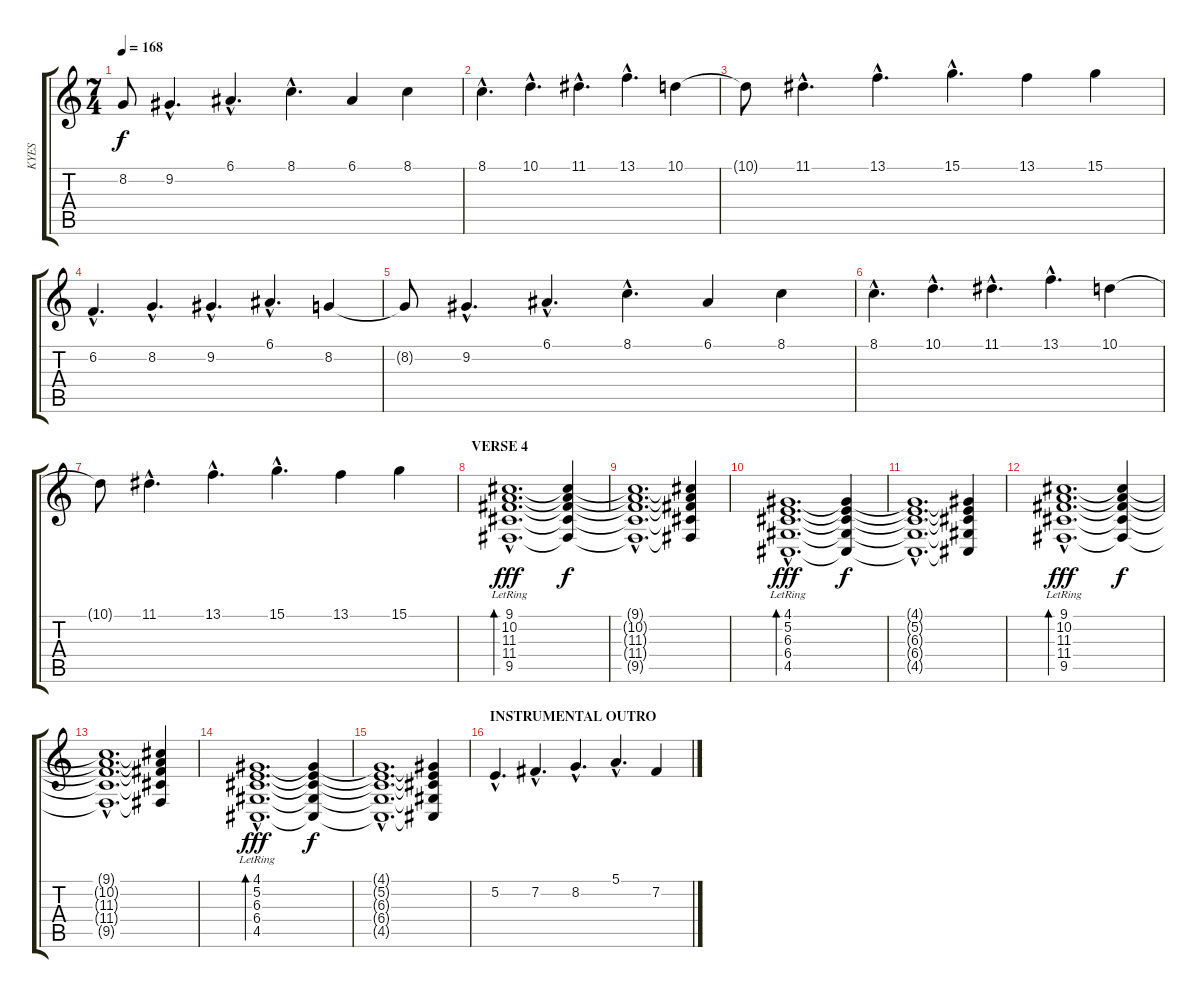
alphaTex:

\track ("KYES" "KYES") {instrument fx1rain}
\staff {score tabs}
\tuning (E4 B3 G3 D3 A2 E2) {hide}
\ts (7 4)
\tempo 168
\clef g2
\ks c
8.2{t}.8{dy f} 9.2{hac}.4{d} 6.1{hac}.4{d} 8.1{hac}.4{d} 6.1.4 8.1.4 |
8.1{hac}.4{d} 10.1{hac}.4{d} 11.1{hac}.4{d} 13.1{hac}.4{d} 10.1.4 |
10.1{t}.8 11.1{hac}.4{d} 13.1{hac}.4{d} 15.1{hac}.4{d} 13.1.4 15.1.4 |
6.2{hac}.4{d} 8.2{hac}.4{d} 9.2{hac}.4{d} 6.1{hac}.4{d} 8.2.4 |
8.2{t}.8 9.2{hac}.4{d} 6.1{hac}.4{d} 8.1{hac}.4{d} 6.1.4 8.1.4 |
8.1{hac}.4{d} 10.1{hac}.4{d} 11.1{hac}.4{d} 13.1{hac}.4{d} 10.1.4 |
10.1{t}.8 11.1{hac}.4{d} 13.1{hac}.4{d} 15.1{hac}.4{d} 13.1.4 15.1.4 |
\section ("" "VERSE 4")
(9.1{hac lr} 10.2{hac lr} 11.3{hac lr} 11.4{hac lr} 9.5{hac lr}).1{d bd 240 dy fff volume 8 balance 5 instrument electricguitarjazz} (9.1{t} 10.2{t} 11.3{t} 11.4{t} 9.5{t}).4{dy f} |
(9.1{hac t} 10.2{hac t} 11.3{hac t} 11.4{hac t} 9.5{hac t}).1{d} (9.1{t} 10.2{t} 11.3{t} 11.4{t} 9.5{t}).4 |
(4.1{hac lr} 5.2{hac lr} 6.3{hac lr} 6.4{hac lr} 4.5{hac lr}).1{d bd 240 dy fff} (4.1{t} 5.2{t} 6.3{t} 6.4{t} 4.5{t}).4{dy f} |
(4.1{hac t} 5.2{hac t} 6.3{hac t} 6.4{hac t} 4.5{hac t}).1{d} (4.1{t} 5.2{t} 6.3{t} 6.4{t} 4.5{t}).4 |
(9.1{hac lr} 10.2{hac lr} 11.3{hac lr} 11.4{hac lr} 9.5{hac lr}).1{d bd 240 dy fff} (9.1{t} 10.2{t} 11.3{t} 11.4{t} 9.5{t}).4{dy f} |
(9.1{hac t} 10.2{hac t} 11.3{hac t} 11.4{hac t} 9.5{hac t}).1{d} (9.1{t} 10.2{t} 11.3{t} 11.4{t} 9.5{t}).4 |
(4.1{hac lr} 5.2{hac lr} 6.3{hac lr} 6.4{hac lr} 4.5{hac lr}).1{d bd 240 dy fff} (4.1{t} 5.2{t} 6.3{t} 6.4{t} 4.5{t}).4{dy f} |
(4.1{hac t} 5.2{hac t} 6.3{hac t} 6.4{hac t} 4.5{hac t}).1{d} (4.1{t} 5.2{t} 6.3{t} 6.4{t} 4.5{t}).4 |
\section ("" "INSTRUMENTAL OUTRO")
5.2{hac}.4{d volume 12 instrument synthstrings1} 7.2{hac}.4{d} 8.2{hac}.4{d} 5.1{hac}.4{d} 7.2.4
